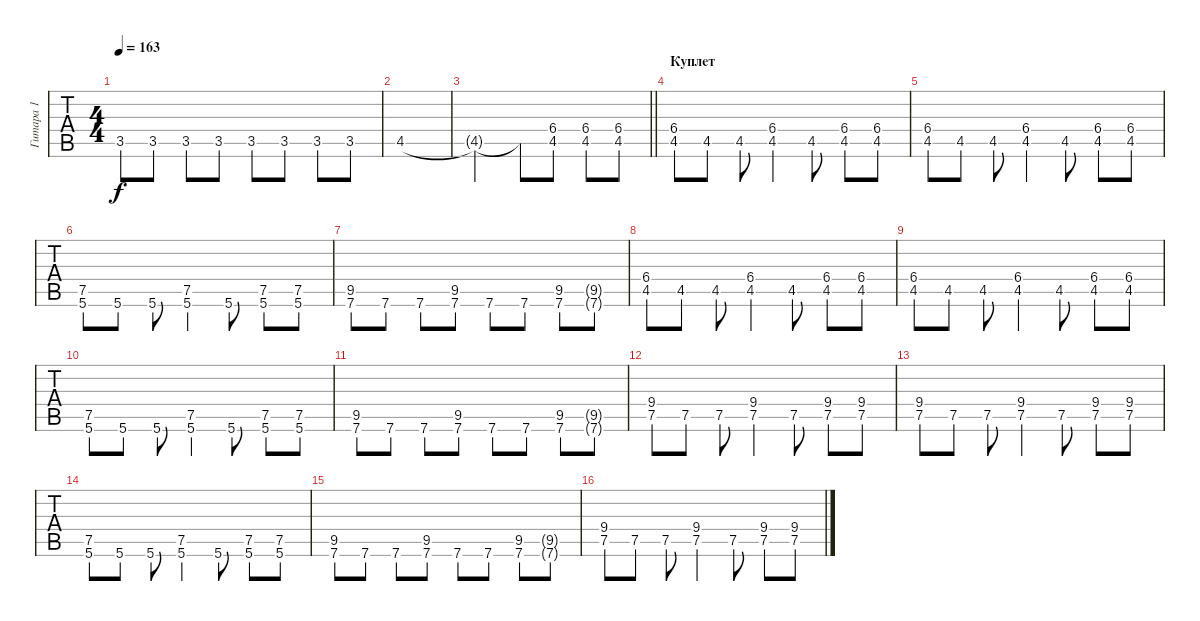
\track ("Гитара 1" "Гитара 1") {instrument distortionguitar}
\staff {tabs}
\tuning (E4 B3 G3 D3 A2 E2) {hide}
\ts (4 4)
\tempo 163
\clef g2
\ks c
3.5{t}.8{dy f} 3.5.8 3.5.8 3.5.8 3.5.8 3.5.8 3.5.8 3.5.8 |
4.5{be (hold 0 0 60 0)}.1 |
\barLineRight lightlight
4.5{t}.2 4.5{t}.8 (6.4 4.5).8 (6.4 4.5).8 (6.4 4.5).8 |
\section ("" "Куплет")
(6.4 4.5).8 4.5.8 4.5.8 (6.4 4.5).4 4.5.8 (6.4 4.5).8 (6.4 4.5).8 |
(6.4 4.5).8 4.5.8 4.5.8 (6.4 4.5).4 4.5.8 (6.4 4.5).8 (6.4 4.5).8 |
(7.5 5.6).8 5.6.8 5.6.8 (7.5 5.6).4 5.6.8 (7.5 5.6).8 (7.5 5.6).8 |
(9.5 7.6).8 7.6.8 7.6.8 (9.5 7.6).8 7.6.8 7.6.8 (9.5 7.6).8 (9.5{g} 7.6{g}).8 |
(6.4 4.5).8 4.5.8 4.5.8 (6.4 4.5).4 4.5.8 (6.4 4.5).8 (6.4 4.5).8 |
(6.4 4.5).8 4.5.8 4.5.8 (6.4 4.5).4 4.5.8 (6.4 4.5).8 (6.4 4.5).8 |
(7.5 5.6).8 5.6.8 5.6.8 (7.5 5.6).4 5.6.8 (7.5 5.6).8 (7.5 5.6).8 |
(9.5 7.6).8 7.6.8 7.6.8 (9.5 7.6).8 7.6.8 7.6.8 (9.5 7.6).8 (9.5{g} 7.6{g}).8 |
(9.4 7.5).8 7.5.8 7.5.8 (9.4 7.5).4 7.5.8 (9.4 7.5).8 (9.4 7.5).8 |
(9.4 7.5).8 7.5.8 7.5.8 (9.4 7.5).4 7.5.8 (9.4 7.5).8 (9.4 7.5).8 |
(7.5 5.6).8 5.6.8 5.6.8 (7.5 5.6).4 5.6.8 (7.5 5.6).8 (7.5 5.6).8 |
(9.5 7.6).8 7.6.8 7.6.8 (9.5 7.6).8 7.6.8 7.6.8 (9.5 7.6).8 (9.5{g} 7.6{g}).8 |
(9.4 7.5).8 7.5.8 7.5.8 (9.4 7.5).4 7.5.8 (9.4 7.5).8 (9.4 7.5).8
